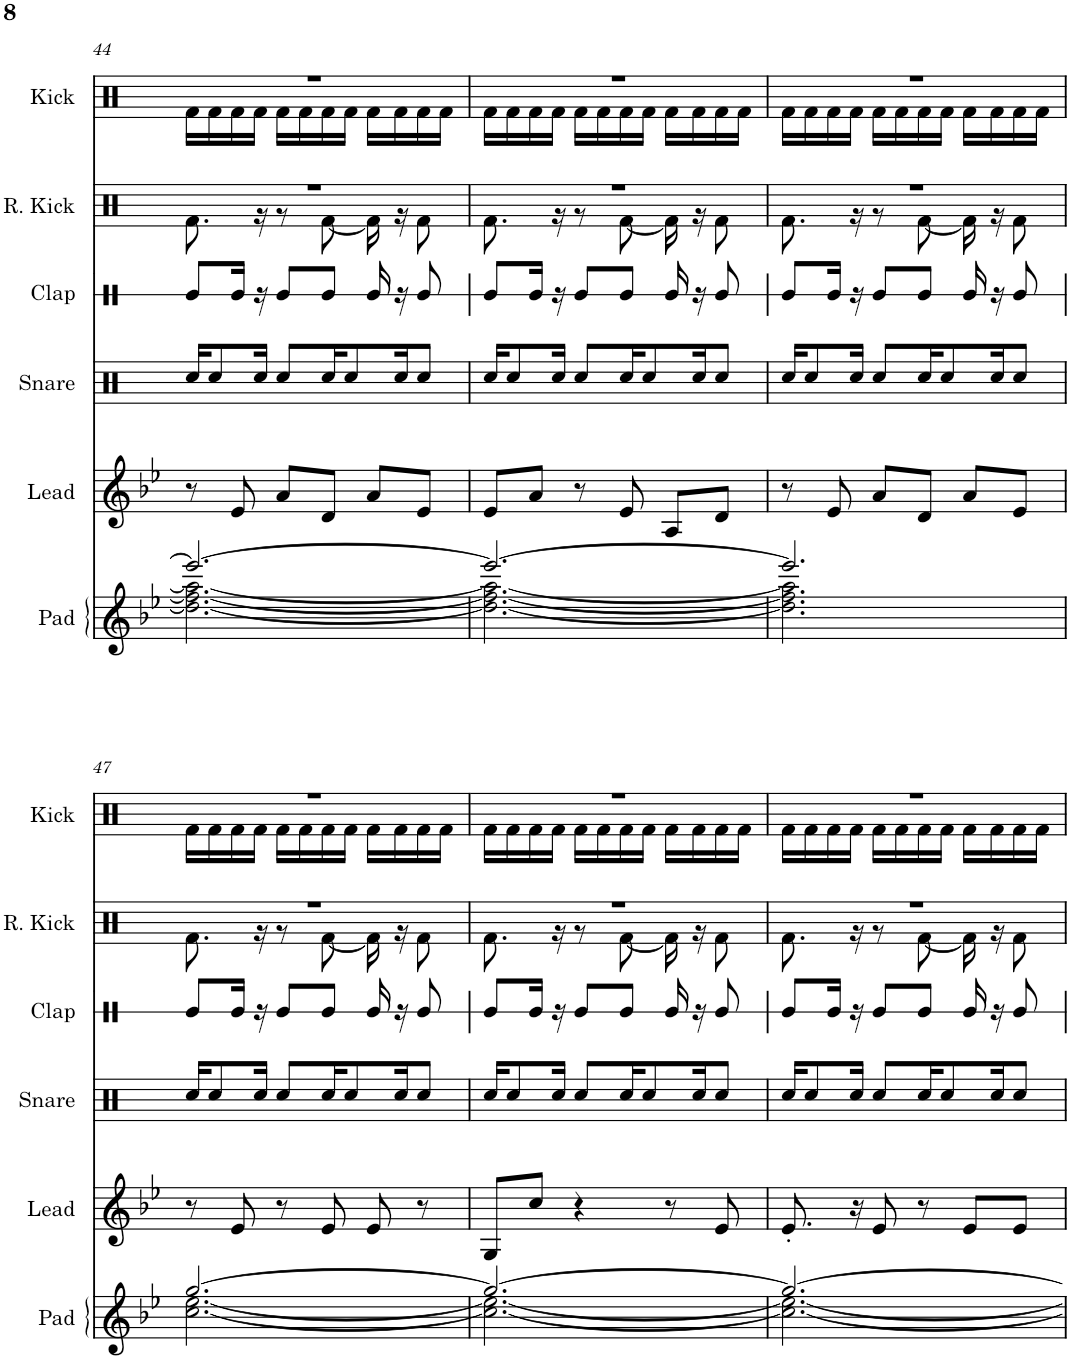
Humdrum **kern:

**kern	**kern	**kern	**kern	**kern	**kern
*part6	*part5	*part4	*part3	*part2	*part1
*staff6	*staff5	*staff4	*staff3	*staff2	*staff1
*I"Pad	*I"Lead	*I"Snare	*I"Clap	*I"Reverb Kick	*I"Kick
*I'Pad	*I'Lead	*I'Snare	*I'Clap	*I'R. Kick	*I'Kick
!!LO:PB:g=z
*clefG2	*clefG2	*clefX	*clefX	*clefX	*clefX
*k[b-e-]	*k[b-e-]	*k[b-e-]	*k[b-e-]	*k[b-e-]	*k[b-e-]
*M3/4	*M3/4	*M3/4	*M3/4	*M3/4	*M3/4
=44	=44	=44	=44	=44	=44
*^	*	*	*	*^	*^
2.eee-/_	2.dd\_ 2.ff\_ 2.aa\_	8r	16Rcc/KL	8Re/L	2.r	8.Rf\	2.r	16Rf\LL
.	.	.	8Rcc/	.	.	.	.	16Rf\
.	.	8e-/	.	16Re/Jk	.	.	.	16Rf\
.	.	.	16Rcc/Jk	16r	.	16r	.	16Rf\JJ
.	.	8a/L	8Rcc/L	8Re/L	.	8r	.	16Rf\LL
.	.	.	.	.	.	.	.	16Rf\
.	.	8d/J	16Rcc/K	8Re/J	.	[8Rf\	.	16Rf\
.	.	.	8Rcc/	.	.	.	.	16Rf\JJ
.	.	8a/L	.	16Re/	.	16Rf\]	.	16Rf\LL
.	.	.	16Rcc/K	16r	.	16r	.	16Rf\
.	.	8e-/J	8Rcc/J	8Re/	.	8Rf\	.	16Rf\
.	.	.	.	.	.	.	.	16Rf\JJ
=45	=45	=45	=45	=45	=45	=45	=45	=45
2.eee-/_	2.dd\_ 2.ff\_ 2.aa\_	8e-/L	16Rcc/KL	8Re/L	2.r	8.Rf\	2.r	16Rf\LL
.	.	.	8Rcc/	.	.	.	.	16Rf\
.	.	8a/J	.	16Re/Jk	.	.	.	16Rf\
.	.	.	16Rcc/Jk	16r	.	16r	.	16Rf\JJ
.	.	8r	8Rcc/L	8Re/L	.	8r	.	16Rf\LL
.	.	.	.	.	.	.	.	16Rf\
.	.	8e-/	16Rcc/K	8Re/J	.	[8Rf\	.	16Rf\
.	.	.	8Rcc/	.	.	.	.	16Rf\JJ
.	.	8A/L	.	16Re/	.	16Rf\]	.	16Rf\LL
.	.	.	16Rcc/K	16r	.	16r	.	16Rf\
.	.	8d/J	8Rcc/J	8Re/	.	8Rf\	.	16Rf\
.	.	.	.	.	.	.	.	16Rf\JJ
=46	=46	=46	=46	=46	=46	=46	=46	=46
2.eee-/]	2.dd\] 2.ff\] 2.aa\]	8r	16Rcc/KL	8Re/L	2.r	8.Rf\	2.r	16Rf\LL
.	.	.	8Rcc/	.	.	.	.	16Rf\
.	.	8e-/	.	16Re/Jk	.	.	.	16Rf\
.	.	.	16Rcc/Jk	16r	.	16r	.	16Rf\JJ
.	.	8a/L	8Rcc/L	8Re/L	.	8r	.	16Rf\LL
.	.	.	.	.	.	.	.	16Rf\
.	.	8d/J	16Rcc/K	8Re/J	.	[8Rf\	.	16Rf\
.	.	.	8Rcc/	.	.	.	.	16Rf\JJ
.	.	8a/L	.	16Re/	.	16Rf\]	.	16Rf\LL
.	.	.	16Rcc/K	16r	.	16r	.	16Rf\
.	.	8e-/J	8Rcc/J	8Re/	.	8Rf\	.	16Rf\
.	.	.	.	.	.	.	.	16Rf\JJ
!!LO:LB:g=z	!!
=47	=47	=47	=47	=47	=47	=47	=47	=47
[2.gg/	[2.cc\ [2.ee-\	8r	16Rcc/KL	8Re/L	2.r	8.Rf\	2.r	16Rf\LL
.	.	.	8Rcc/	.	.	.	.	16Rf\
.	.	8e-/	.	16Re/Jk	.	.	.	16Rf\
.	.	.	16Rcc/Jk	16r	.	16r	.	16Rf\JJ
.	.	8r	8Rcc/L	8Re/L	.	8r	.	16Rf\LL
.	.	.	.	.	.	.	.	16Rf\
.	.	8e-/	16Rcc/K	8Re/J	.	[8Rf\	.	16Rf\
.	.	.	8Rcc/	.	.	.	.	16Rf\JJ
.	.	8e-/	.	16Re/	.	16Rf\]	.	16Rf\LL
.	.	.	16Rcc/K	16r	.	16r	.	16Rf\
.	.	8r	8Rcc/J	8Re/	.	8Rf\	.	16Rf\
.	.	.	.	.	.	.	.	16Rf\JJ
=48	=48	=48	=48	=48	=48	=48	=48	=48
2.gg/_	2.cc\_ 2.ee-\_	8G/L	16Rcc/KL	8Re/L	2.r	8.Rf\	2.r	16Rf\LL
.	.	.	8Rcc/	.	.	.	.	16Rf\
.	.	8cc/J	.	16Re/Jk	.	.	.	16Rf\
.	.	.	16Rcc/Jk	16r	.	16r	.	16Rf\JJ
.	.	4r	8Rcc/L	8Re/L	.	8r	.	16Rf\LL
.	.	.	.	.	.	.	.	16Rf\
.	.	.	16Rcc/K	8Re/J	.	[8Rf\	.	16Rf\
.	.	.	8Rcc/	.	.	.	.	16Rf\JJ
.	.	8r	.	16Re/	.	16Rf\]	.	16Rf\LL
.	.	.	16Rcc/K	16r	.	16r	.	16Rf\
.	.	8e-/	8Rcc/J	8Re/	.	8Rf\	.	16Rf\
.	.	.	.	.	.	.	.	16Rf\JJ
=49	=49	=49	=49	=49	=49	=49	=49	=49
2.gg/_	2.cc\_ 2.ee-\_	8.e-'/	16Rcc/KL	8Re/L	2.r	8.Rf\	2.r	16Rf\LL
.	.	.	8Rcc/	.	.	.	.	16Rf\
.	.	.	.	16Re/Jk	.	.	.	16Rf\
.	.	16r	16Rcc/Jk	16r	.	16r	.	16Rf\JJ
.	.	8e-/	8Rcc/L	8Re/L	.	8r	.	16Rf\LL
.	.	.	.	.	.	.	.	16Rf\
.	.	8r	16Rcc/K	8Re/J	.	[8Rf\	.	16Rf\
.	.	.	8Rcc/	.	.	.	.	16Rf\JJ
.	.	8e-/L	.	16Re/	.	16Rf\]	.	16Rf\LL
.	.	.	16Rcc/K	16r	.	16r	.	16Rf\
.	.	8e-/J	8Rcc/J	8Re/	.	8Rf\	.	16Rf\
.	.	.	.	.	.	.	.	16Rf\JJ
*	*	*	*	*	*v	*v	*	*
*v	*v	*	*	*	*	*v	*v
=	=	=	=	=	=
*-	*-	*-	*-	*-	*-
